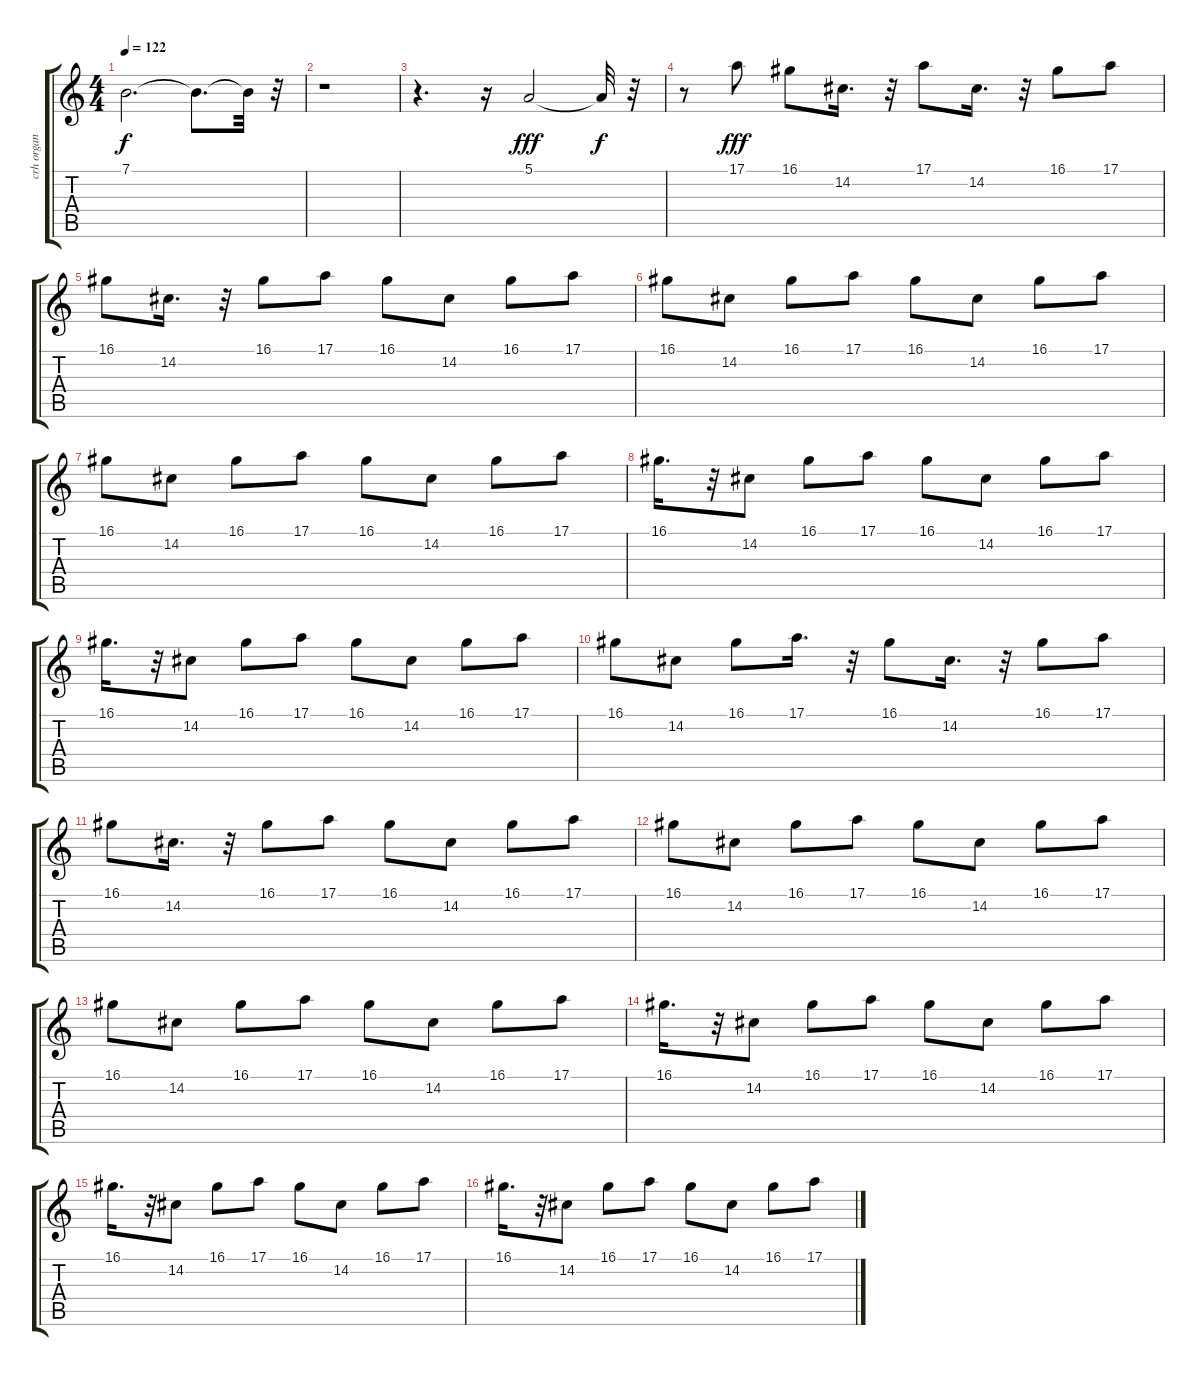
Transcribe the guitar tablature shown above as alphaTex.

\track ("crh organ" "crh organ") {instrument churchorgan}
\staff {score tabs}
\tuning (E4 B3 G3 D3 A2 E2) {hide}
\ts (4 4)
\tempo 122
\clef g2
\ks c
7.1{t}.2{d dy f} 7.1{t}.8{d} 7.1{t}.32 r.32 |
r.1 |
r.4{d} r.16 5.1.2{dy fff} 5.1{t}.32{dy f} r.32 |
r.8 17.1.8{dy fff} 16.1.8 14.2.16{d} r.32 17.1.8 14.2.16{d} r.32 16.1.8 17.1.8 |
16.1.8 14.2.16{d} r.32 16.1.8 17.1.8 16.1.8 14.2.8 16.1.8 17.1.8 |
16.1.8 14.2.8 16.1.8 17.1.8 16.1.8 14.2.8 16.1.8 17.1.8 |
16.1.8 14.2.8 16.1.8 17.1.8 16.1.8 14.2.8 16.1.8 17.1.8 |
16.1.16{d} r.32 14.2.8 16.1.8 17.1.8 16.1.8 14.2.8 16.1.8 17.1.8 |
16.1.16{d} r.32 14.2.8 16.1.8 17.1.8 16.1.8 14.2.8 16.1.8 17.1.8 |
16.1.8 14.2.8 16.1.8 17.1.16{d} r.32 16.1.8 14.2.16{d} r.32 16.1.8 17.1.8 |
16.1.8 14.2.16{d} r.32 16.1.8 17.1.8 16.1.8 14.2.8 16.1.8 17.1.8 |
16.1.8 14.2.8 16.1.8 17.1.8 16.1.8 14.2.8 16.1.8 17.1.8 |
16.1.8 14.2.8 16.1.8 17.1.8 16.1.8 14.2.8 16.1.8 17.1.8 |
16.1.16{d} r.32 14.2.8 16.1.8 17.1.8 16.1.8 14.2.8 16.1.8 17.1.8 |
16.1.16{d} r.32 14.2.8 16.1.8 17.1.8 16.1.8 14.2.8 16.1.8 17.1.8 |
16.1.16{d} r.32 14.2.8 16.1.8 17.1.8 16.1.8 14.2.8 16.1.8 17.1.8
